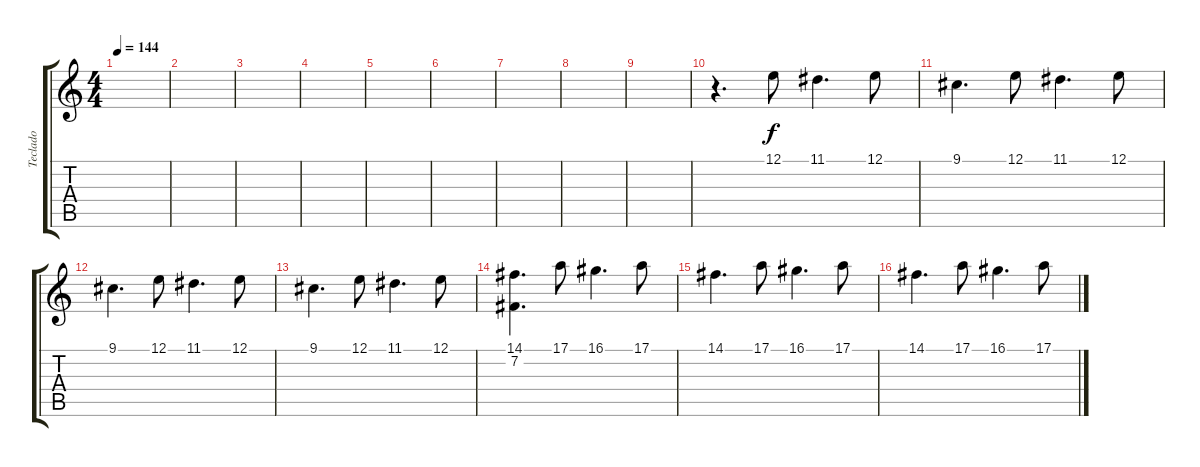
\track ("Teclado" "Teclado") {solo instrument tubularbells}
\staff {score tabs}
\tuning (E4 B3 G3 D3 A2 E2) {hide}
\ts (4 4)
\tempo 144
\clef g2
\ks c
|
|
|
|
|
|
|
|
|
r.4{d volume 10 instrument tubularbells} 12.1.8 11.1.4{d} 12.1.8 |
9.1.4{d} 12.1.8 11.1.4{d} 12.1.8 |
9.1.4{d} 12.1.8 11.1.4{d} 12.1.8 |
9.1.4{d} 12.1.8 11.1.4{d} 12.1.8 |
(14.1 7.2).4{d} 17.1.8 16.1.4{d} 17.1.8 |
14.1.4{d} 17.1.8 16.1.4{d} 17.1.8 |
14.1.4{d} 17.1.8 16.1.4{d} 17.1.8
